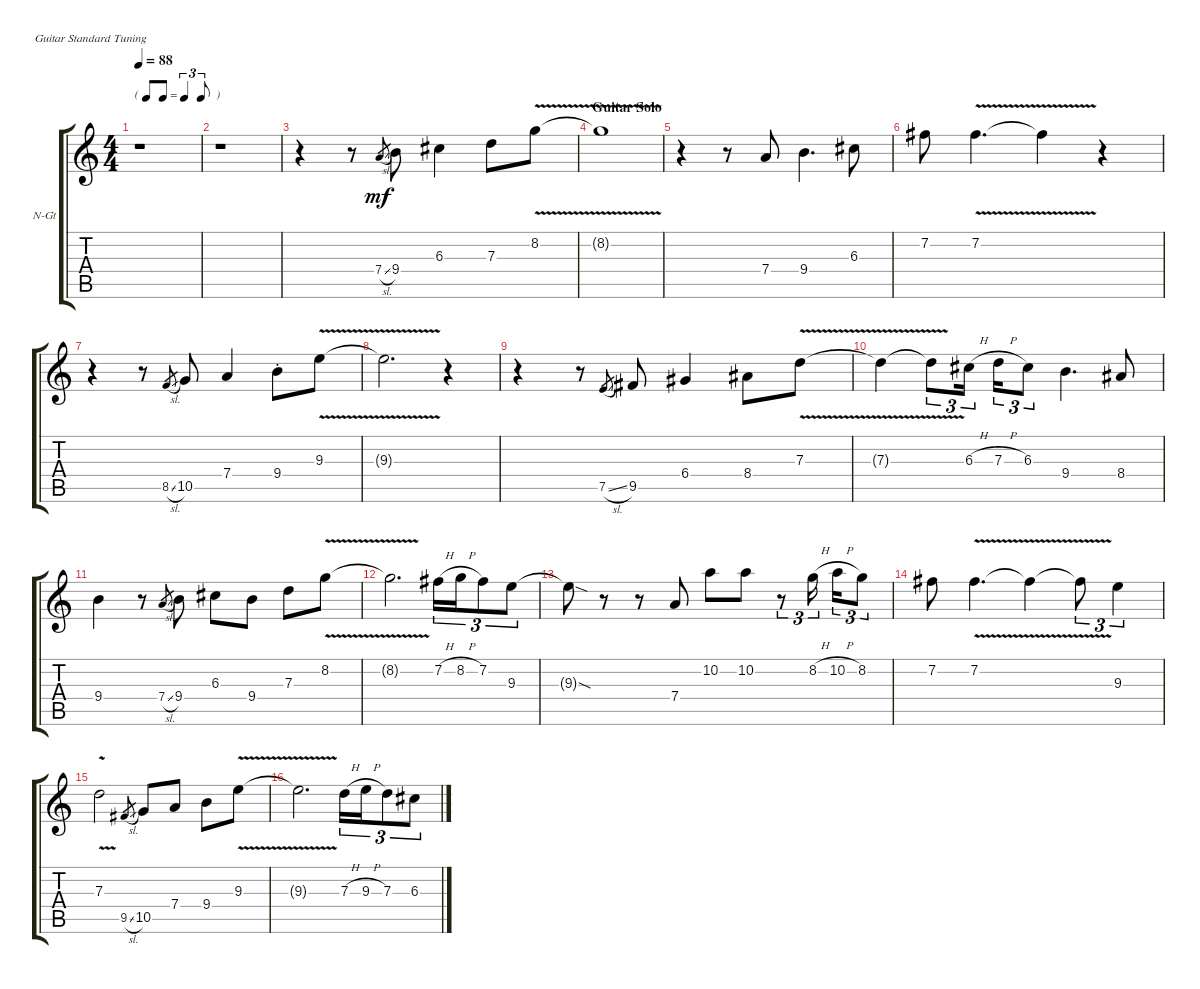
\defaultSystemsLayout 4
\bracketExtendMode groupsimilarinstruments
\firstSystemTrackNameOrientation horizontal
\otherSystemsTrackNameOrientation horizontal
\track ("Nylon Guitar" "N-Gt") {instrument acousticguitarnylon}
\staff {score tabs}
\tuning (E4 B3 G3 D3 A2 E2)
\ts (4 4)
\tf triplet8th
\tempo 88
\clef g2
\scale
0.333333
\ks c
r.1{dy mf} |
r.1 |
r.4 r.8 7.4{sl}.8{gr} 9.4.8 6.3.4 7.3.8 8.2{v}.8 |
\section ("" "Guitar Solo")
8.2{v t}.1 |
r.4 r.8 7.4.8 9.4.4{d} 6.3.8 |
7.2.8 7.2{v}.4{d} 7.2{v t}.4 r.4 |
r.4 r.8 8.5{sl}.8{gr} 10.5.8 7.4.4 9.4{st}.8 9.3{v}.8 |
9.3{v t}.2{d} r.4 |
r.4 r.8 7.5{sl}.8{gr} 9.5.8 6.4.4 8.4.8 7.3{v}.8 |
7.3{v t}.4 7.3{v t}.8{tu (3 2)} 6.3{h}.16{tu (3 2)} 7.3{h}.16{tu (3 2)} 6.3.8{tu (3 2)} 9.4.4{d} 8.4.8 |
9.4.4 r.8 7.4{sl}.8{gr} 9.4.8 6.3.8 9.4.8 7.3.8 8.2{v}.8 |
8.2{v t}.2{d} 7.2{h}.16{tu (3 2)} 8.2{h}.16{tu (3 2)} 7.2.8{tu (3 2)} 9.3.8{tu (3 2)} |
9.3{sod t}.8 r.8 r.8 7.4.8 10.2.8 10.2.8 r.8{tu (3 2)} 8.2{h}.16{tu (3 2)} 10.2{h}.16{tu (3 2)} 8.2.8{tu (3 2)} |
7.2.8 7.2{v}.4{d} 7.2{v t}.4 7.2{v t}.8{tu (3 2)} 9.3.4{tu (3 2)} |
7.3{v}.2 9.5{sl}.8{gr} 10.5.8 7.4.8 9.4.8 9.3{v}.8 |
9.3{v t}.2{d} 7.3{h}.16{tu (3 2)} 9.3{h}.16{tu (3 2)} 7.3.8{tu (3 2)} 6.3.8{tu (3 2)}
